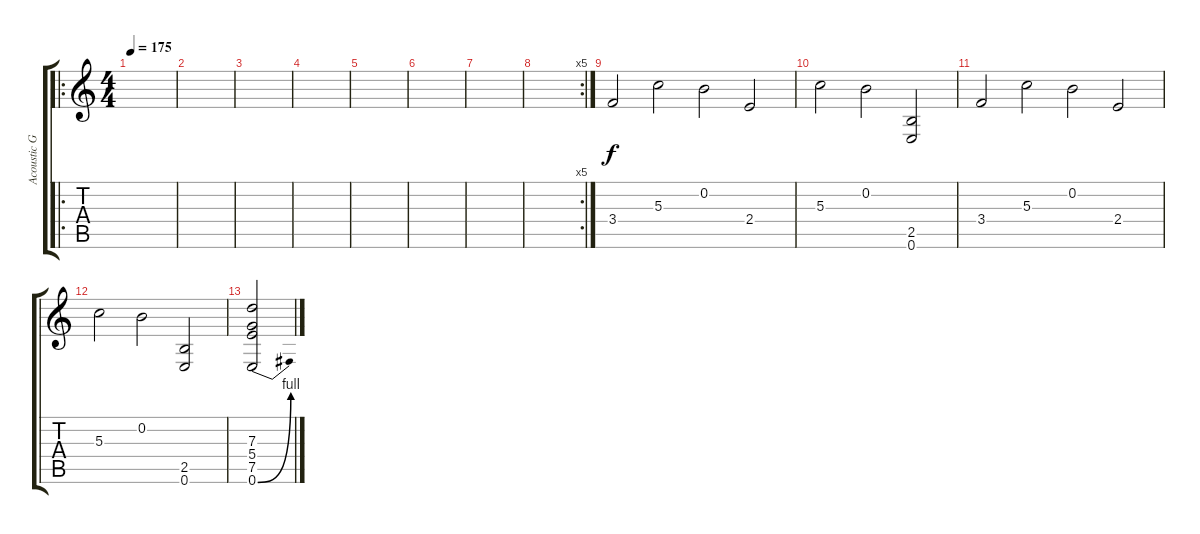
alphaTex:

\track ("Acoustic Guitar 1" "Acoustic G") {instrument acousticguitarsteel}
\staff {score tabs}
\tuning (E4 B3 G3 D3 A2 E2) {hide}
\ro
\ts (4 4)
\tempo 175
\clef g2
\ks c
|
|
|
|
|
|
|
\rc 5
|
3.4.2 5.3.2 0.2.2 2.4.2 |
5.3.2 0.2.2 (2.5 0.6).2 |
3.4.2 5.3.2 0.2.2 2.4.2 |
5.3.2 0.2.2 (2.5 0.6).2 |
(7.3 5.4 7.5 0.6{be (bend 0 0 60 4)}).2
